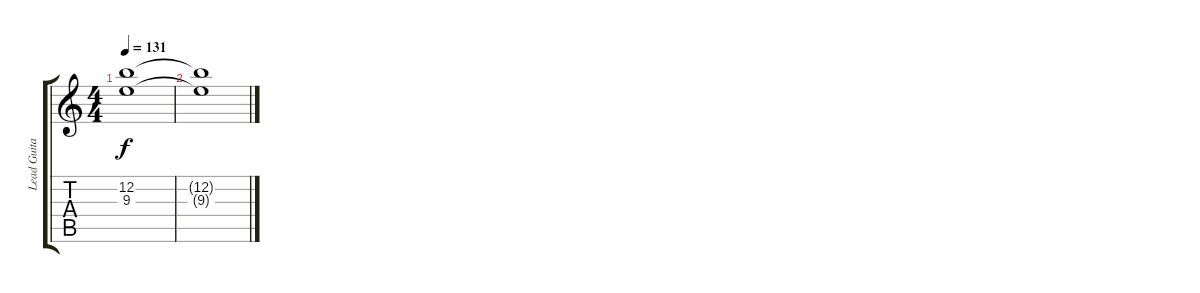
\track ("Lead Guitar (Slash)" "Lead Guita") {instrument electricguitarjazz}
\staff {score tabs}
\tuning (E4 B3 G3 D3 A2 E2) {hide}
\ts (4 4)
\tempo 131
\clef g2
\ks c
(12.2{t} 9.3{t}).1{dy f} |
(12.2{t} 9.3{t}).1
